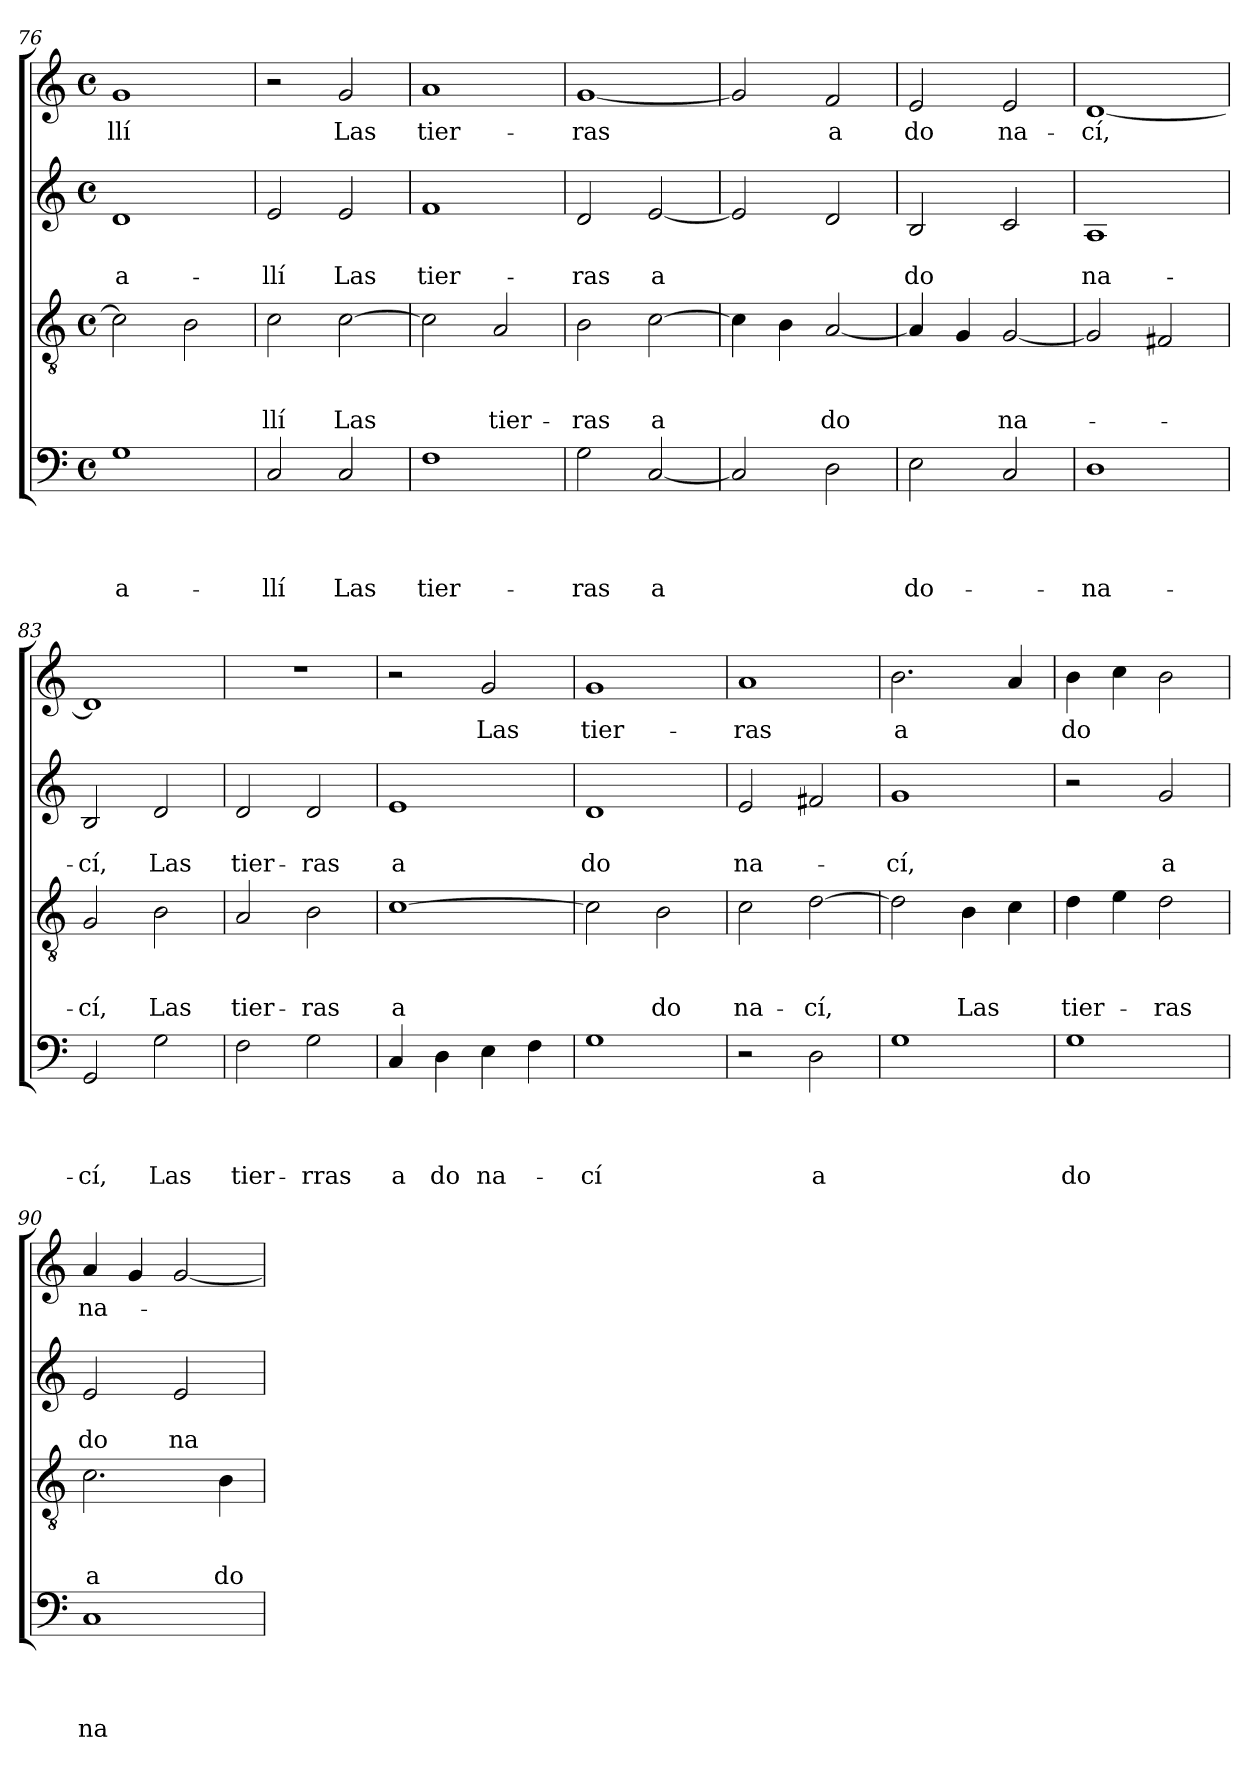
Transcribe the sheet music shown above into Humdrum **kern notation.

**kern	**text	**text	**text	**text	**kern	**text	**text	**text	**kern	**text	**text	**kern	**text
*part4	*part4	*part4	*part4	*part4	*part3	*part3	*part3	*part3	*part2	*part2	*part2	*part1	*part1
*staff4	*staff4	*staff4	*staff4	*staff4	*staff3	*staff3	*staff3	*staff3	*staff2	*staff2	*staff2	*staff1	*staff1
*clefF4	*	*	*	*	*clefGv2	*	*	*	*clefG2	*	*	*clefG2	*
*k[]	*	*	*	*	*k[]	*	*	*	*k[]	*	*	*k[]	*
*C:	*	*	*	*	*C:	*	*	*	*C:	*	*	*C:	*
*M4/4	*	*	*	*	*M4/4	*	*	*	*M4/4	*	*	*M4/4	*
*met(c)	*	*	*	*	*met(c)	*	*	*	*met(c)	*	*	*met(c)	*
=76	=76	=76	=76	=76	=76	=76	=76	=76	=76	=76	=76	=76	=76
!	!	!	!	!LO:LY:b	!	!	!	!	!	!	!LO:LY:b	!	!LO:LY:b
1G	.	.	.	a-	2c\]	.	.	.	1d	.	a-	1g	-llí
.	.	.	.	.	2B\	.	.	.	.	.	.	.	.
=77	=77	=77	=77	=77	=77	=77	=77	=77	=77	=77	=77	=77	=77
!	!	!	!	!LO:LY:b	!	!	!	!LO:LY:b	!	!	!LO:LY:b	!	!
2C/	.	.	.	-llí	2c\	.	.	-llí	2e/	.	-llí	2r	.
!	!	!	!	!LO:LY:b	!	!	!	!LO:LY:b	!	!	!LO:LY:b	!	!LO:LY:b
2C/	.	.	.	Las	[>2c\	.	.	Las	2e/	.	Las	2g/	Las
=78	=78	=78	=78	=78	=78	=78	=78	=78	=78	=78	=78	=78	=78
!	!	!	!	!LO:LY:b	!	!	!	!	!	!	!LO:LY:b	!	!LO:LY:b
1F	.	.	.	tier-	2c\]	.	.	.	1f	.	tier-	1a	tier-
!	!	!	!	!	!	!	!	!LO:LY:b	!	!	!	!	!
.	.	.	.	.	2A/	.	.	tier-	.	.	.	.	.
=79	=79	=79	=79	=79	=79	=79	=79	=79	=79	=79	=79	=79	=79
!	!	!	!	!LO:LY:b	!	!	!	!LO:LY:b	!	!	!LO:LY:b	!	!LO:LY:b
2G\	.	.	.	-ras	2B\	.	.	-ras	2d/	.	-ras	[<1g	-ras
!	!	!	!	!LO:LY:b	!	!	!	!LO:LY:b	!	!	!LO:LY:b	!	!
[<2C/	.	.	.	a	[>2c\	.	.	a	[<2e/	.	a	.	.
=80	=80	=80	=80	=80	=80	=80	=80	=80	=80	=80	=80	=80	=80
2C/]	.	.	.	.	4c\]	.	.	.	2e/]	.	.	2g/]	.
.	.	.	.	.	4B\	.	.	.	.	.	.	.	.
!	!	!	!	!	!	!	!	!LO:LY:b	!	!	!	!	!LO:LY:b
2D\	.	.	.	.	[<2A/	.	.	do	2d/	.	.	2f/	a
=81	=81	=81	=81	=81	=81	=81	=81	=81	=81	=81	=81	=81	=81
!	!	!	!	!LO:LY:b	!	!	!	!	!	!	!LO:LY:b	!	!LO:LY:b
2E\	.	.	.	do-	4A/]	.	.	.	2B/	.	do	2e/	do
.	.	.	.	.	4G/	.	.	.	.	.	.	.	.
!	!	!	!	!	!	!	!	!LO:LY:b	!	!	!	!	!LO:LY:b
2C/	.	.	.	.	[<2G/	.	.	na-	2c/	.	.	2e/	na-
=82	=82	=82	=82	=82	=82	=82	=82	=82	=82	=82	=82	=82	=82
!	!	!	!	!LO:LY:b	!	!	!	!	!	!	!LO:LY:b	!	!LO:LY:b
1D	.	.	.	-na-	2G/]	.	.	.	1A	.	na-	[<1d	-cí,
.	.	.	.	.	2F#X/	.	.	.	.	.	.	.	.
!!LO:LB:g=z
=83	=83	=83	=83	=83	=83	=83	=83	=83	=83	=83	=83	=83	=83
!	!	!	!	!LO:LY:b	!	!	!	!LO:LY:b	!	!	!LO:LY:b	!	!
2GG/	.	.	.	-cí,	2G/	.	.	-cí,	2B/	.	-cí,	1d]	.
!	!	!	!	!LO:LY:b	!	!	!	!LO:LY:b	!	!	!LO:LY:b	!	!
2G\	.	.	.	Las	2B\	.	.	Las	2d/	.	Las	.	.
=84	=84	=84	=84	=84	=84	=84	=84	=84	=84	=84	=84	=84	=84
!	!	!	!	!LO:LY:b	!	!	!	!LO:LY:b	!	!	!LO:LY:b	!	!
2F\	.	.	.	tier-	2A/	.	.	tier-	2d/	.	tier-	1r	.
!	!	!	!	!LO:LY:b	!	!	!	!LO:LY:b	!	!	!LO:LY:b	!	!
2G\	.	.	.	-rras	2B\	.	.	-ras	2d/	.	-ras	.	.
=85	=85	=85	=85	=85	=85	=85	=85	=85	=85	=85	=85	=85	=85
!	!	!	!	!LO:LY:b	!	!	!	!LO:LY:b	!	!	!LO:LY:b	!	!
4C/	.	.	.	a	[>1c	.	.	a	1e	.	a	2r	.
!	!	!	!	!LO:LY:b	!	!	!	!	!	!	!	!	!
4D\	.	.	.	do	.	.	.	.	.	.	.	.	.
!	!	!	!	!LO:LY:b	!	!	!	!	!	!	!	!	!LO:LY:b
4E\	.	.	.	na-	.	.	.	.	.	.	.	2g/	Las
4F\	.	.	.	.	.	.	.	.	.	.	.	.	.
=86	=86	=86	=86	=86	=86	=86	=86	=86	=86	=86	=86	=86	=86
!	!	!	!	!LO:LY:b	!	!	!	!	!	!	!LO:LY:b	!	!LO:LY:b
1G	.	.	.	-cí	2c\]	.	.	.	1d	.	do	1g	tier-
!	!	!	!	!	!	!	!	!LO:LY:b	!	!	!	!	!
.	.	.	.	.	2B\	.	.	do	.	.	.	.	.
=87	=87	=87	=87	=87	=87	=87	=87	=87	=87	=87	=87	=87	=87
!	!	!	!	!	!	!	!	!LO:LY:b	!	!	!LO:LY:b	!	!LO:LY:b
2r	.	.	.	.	2c\	.	.	na-	2e/	.	na-	1a	-ras
!	!	!	!	!LO:LY:b	!	!	!	!LO:LY:b	!	!	!	!	!
2D\	.	.	.	a	[>2d\	.	.	-cí,	2f#X/	.	.	.	.
=88	=88	=88	=88	=88	=88	=88	=88	=88	=88	=88	=88	=88	=88
!	!	!	!	!	!	!	!	!	!	!	!LO:LY:b	!	!LO:LY:b
1G	.	.	.	.	2d\]	.	.	.	1g	.	-cí,	2.b\	a
!	!	!	!	!	!	!	!	!LO:LY:b	!	!	!	!	!
.	.	.	.	.	4B\	.	.	Las	.	.	.	.	.
.	.	.	.	.	4c\	.	.	.	.	.	.	4a/	.
=89	=89	=89	=89	=89	=89	=89	=89	=89	=89	=89	=89	=89	=89
!	!	!	!	!LO:LY:b	!	!	!	!LO:LY:b	!	!	!	!	!LO:LY:b
1G	.	.	.	do	4d\	.	.	tier-	2r	.	.	4b\	do
.	.	.	.	.	4e\	.	.	.	.	.	.	4cc\	.
!	!	!	!	!	!	!	!	!LO:LY:b	!	!	!LO:LY:b	!	!
.	.	.	.	.	2d\	.	.	-ras	2g/	.	a	2b\	.
=90	=90	=90	=90	=90	=90	=90	=90	=90	=90	=90	=90	=90	=90
!	!	!	!	!LO:LY:b	!	!	!	!LO:LY:b	!	!	!LO:LY:b	!	!LO:LY:b
1C	.	.	.	na-	2.c\	.	.	a	2e/	.	do	4a/	na-
.	.	.	.	.	.	.	.	.	.	.	.	4g/	.
!	!	!	!	!	!	!	!	!	!	!	!LO:LY:b	!	!
.	.	.	.	.	.	.	.	.	2e/	.	na-	[<2g/	.
!	!	!	!	!	!	!	!	!LO:LY:b	!	!	!	!	!
.	.	.	.	.	4B\	.	.	do	.	.	.	.	.
=	=	=	=	=	=	=	=	=	=	=	=	=	=
*-	*-	*-	*-	*-	*-	*-	*-	*-	*-	*-	*-	*-	*-
